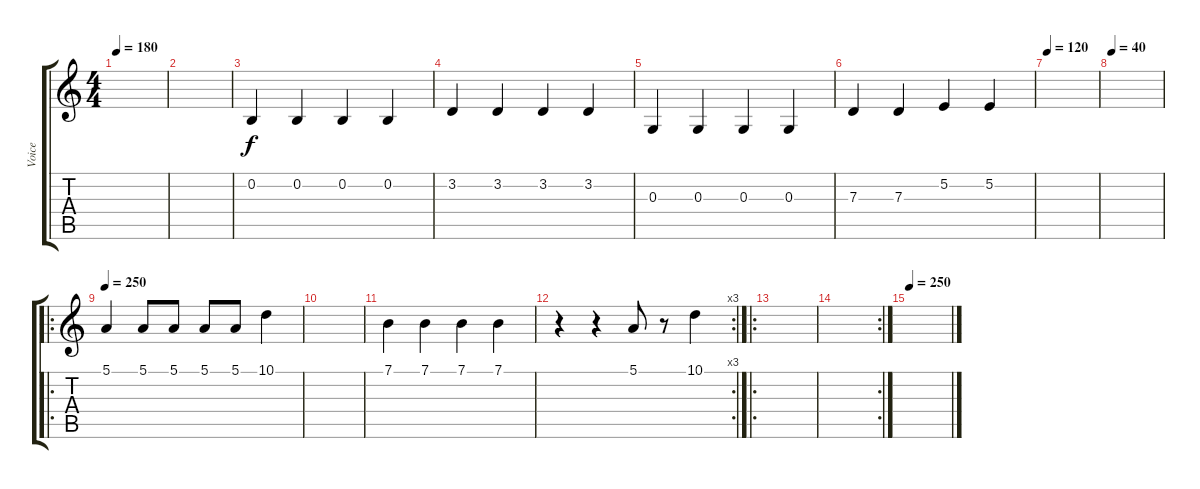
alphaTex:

\track ("Voice" "Voice") {instrument rockorgan}
\staff {score tabs}
\tuning (E4 B3 G3 D3 A2 E2) {hide}
\ts (4 4)
\tempo 180
\clef g2
\ks c
|
|
0.2.4{dy f} 0.2.4 0.2.4 0.2.4 |
3.2.4 3.2.4 3.2.4 3.2.4 |
0.3.4 0.3.4 0.3.4 0.3.4 |
7.3.4 7.3.4 5.2.4 5.2.4 |
\tempo 120
|
\tempo 40
|
\ro
\tempo 250
5.1.4 5.1.8 5.1.8 5.1.8 5.1.8 10.1.4 |
|
7.1.4 7.1.4 7.1.4 7.1.4 |
\rc 3
r.4 r.4 5.1.8 r.8 10.1.4 |
\ro
|
\rc 2
|
\tempo 250
